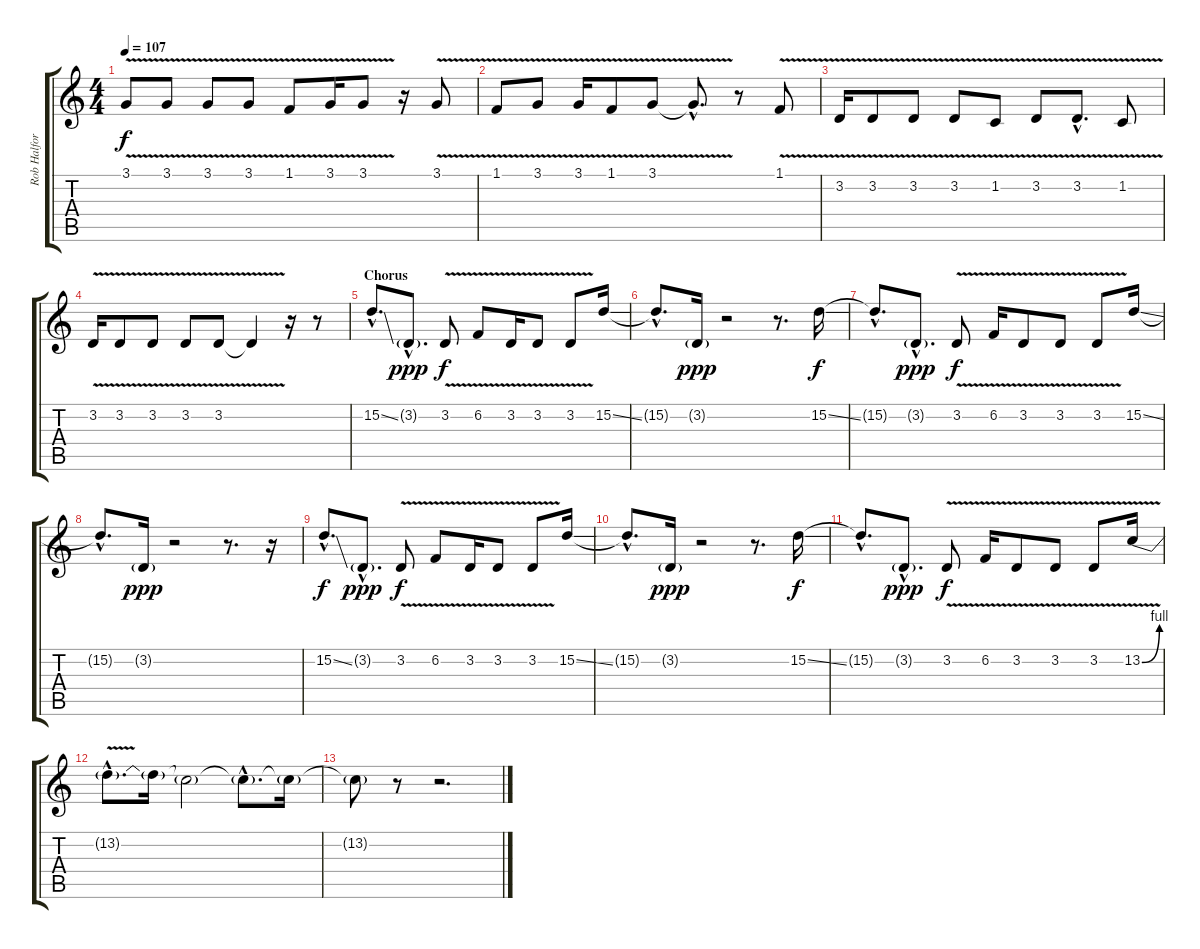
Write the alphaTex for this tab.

\track ("Rob Halford" "Rob Halfor") {instrument lead1square}
\staff {score tabs}
\tuning (E4 B3 G3 D3 A2 D2) {hide}
\ts (4 4)
\tempo 107
\clef g2
\ks c
3.1{v}.8{dy f} 3.1{v}.8 3.1{v}.8 3.1{v}.8 1.1{v}.8 3.1{v}.16 3.1{v}.8 r.16 3.1{v}.8 |
1.1{v}.8 3.1{v}.8 3.1{v}.16 1.1{v}.8 3.1{v}.8 3.1{hac t}.8{d} r.8 1.1{v}.8 |
3.2{v}.16 3.2{v}.8 3.2{v}.8 3.2{v}.8 1.2{v}.8 3.2{v}.8 3.2{v hac}.8{d} 1.2{v}.8 |
3.2{v}.16 3.2{v}.8 3.2{v}.8 3.2{v}.8 3.2{v}.8 3.2{t}.4 r.16 r.8 |
\section ("" "Chorus")
15.2{ss hac}.8{d} 3.2{g hac}.8{d dy ppp} 3.2{v}.8{dy f} 6.2{v}.8 3.2{v}.16 3.2{v}.8 3.2{v}.8 15.2{ss}.16 |
15.2{hac t}.8{d} 3.2{g}.16{dy ppp} r.2 r.8{d} 15.2{ss}.16{dy f} |
15.2{hac t}.8{d} 3.2{g hac}.8{d dy ppp} 3.2{v}.8{dy f} 6.2{v}.16 3.2{v}.8 3.2{v}.8 3.2{v}.8 15.2{ss}.16 |
15.2{hac t}.8{d} 3.2{g}.16{dy ppp} r.2 r.8{d} r.16 |
15.2{ss hac}.8{d dy f} 3.2{g hac}.8{d dy ppp} 3.2{v}.8{dy f} 6.2{v}.8 3.2{v}.16 3.2{v}.8 3.2{v}.8 15.2{ss}.16 |
15.2{hac t}.8{d} 3.2{g}.16{dy ppp} r.2 r.8{d} 15.2{ss}.16{dy f} |
15.2{hac t}.8{d} 3.2{g hac}.8{d dy ppp} 3.2{v}.8{dy f} 6.2{v}.16 3.2{v}.8 3.2{v}.8 3.2{v}.8 13.2{be (bend 0 0 60 4) v}.16 |
13.2{hac t}.8{d} 13.2{t}.16 13.2{t}.2 13.2{hac t}.8{d} 13.2{t}.16 |
13.2{t}.8 r.8 r.2{d}
